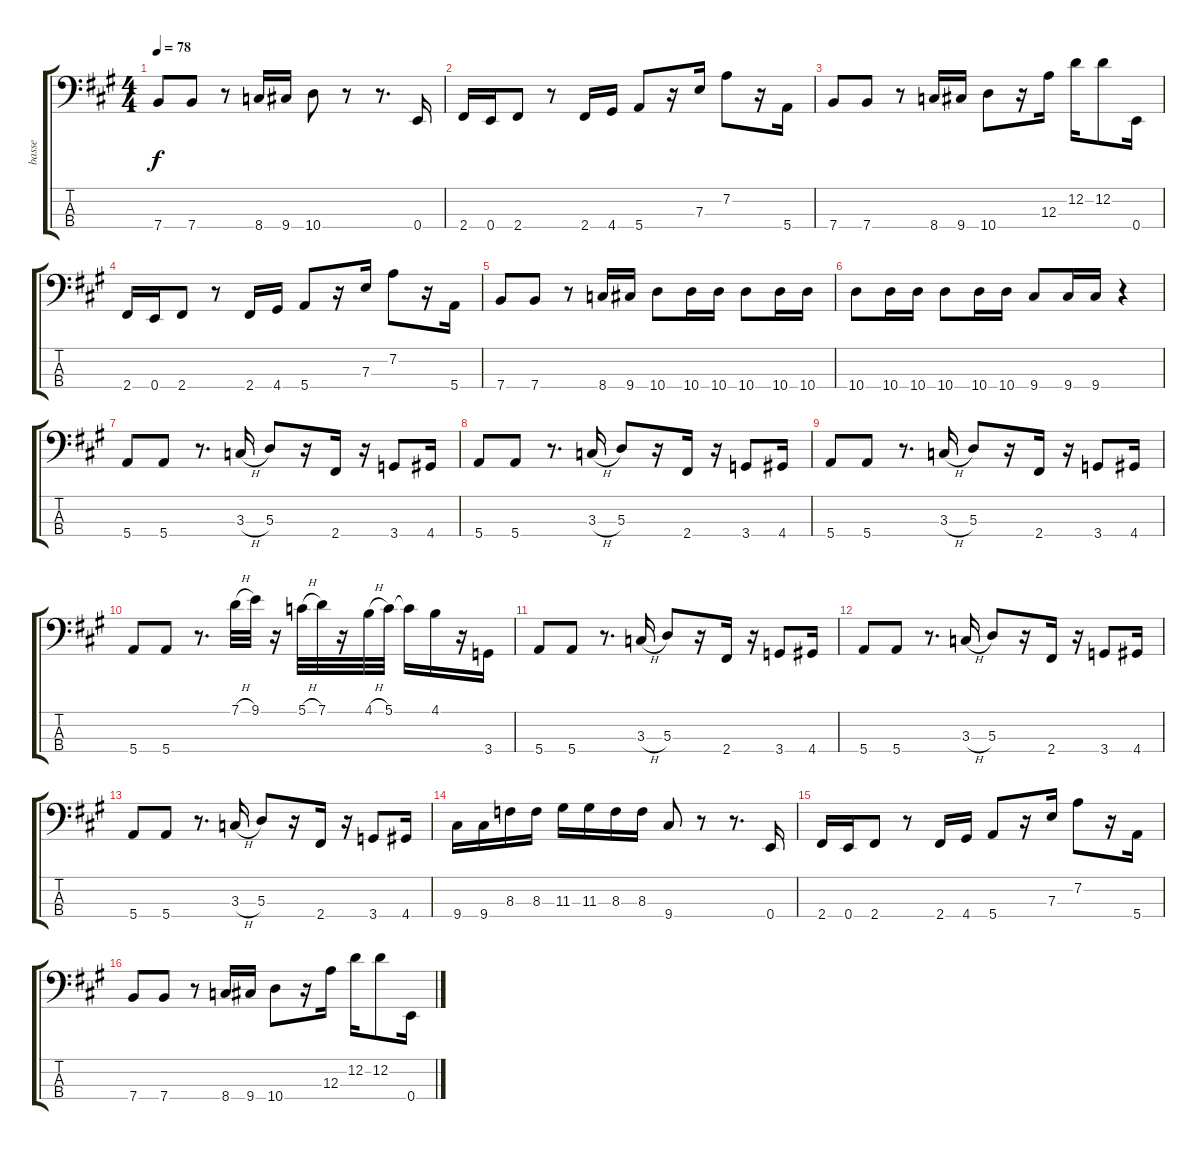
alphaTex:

\track ("basse" "basse") {instrument electricbassfinger}
\staff {score tabs}
\tuning (G2 D2 A1 E1) {hide}
\ts (4 4)
\tempo 78
\clef f4
\ks a
7.4.8{dy f} 7.4.8 r.8 8.4.16 9.4.16 10.4.8 r.8 r.8{d} 0.4.16 |
2.4.16 0.4.16 2.4.8 r.8 2.4.16 4.4.16 5.4.8 r.16 7.3.16 7.2.8 r.16 5.4.16 |
7.4.8 7.4.8 r.8 8.4.16 9.4.16 10.4.8 r.16 12.3.16 12.2.16 12.2.8 0.4.16 |
2.4.16 0.4.16 2.4.8 r.8 2.4.16 4.4.16 5.4.8 r.16 7.3.16 7.2.8 r.16 5.4.16 |
7.4.8 7.4.8 r.8 8.4.16 9.4.16 10.4.8 10.4.16 10.4.16 10.4.8 10.4.16 10.4.16 |
10.4.8 10.4.16 10.4.16 10.4.8 10.4.16 10.4.16 9.4.8 9.4.16 9.4.16 r.4 |
5.4.8 5.4.8 r.8{d} 3.3{h}.16 5.3.8 r.16 2.4.16 r.16 3.4.8 4.4.16 |
5.4.8 5.4.8 r.8{d} 3.3{h}.16 5.3.8 r.16 2.4.16 r.16 3.4.8 4.4.16 |
5.4.8 5.4.8 r.8{d} 3.3{h}.16 5.3.8 r.16 2.4.16 r.16 3.4.8 4.4.16 |
5.4.8 5.4.8 r.8{d} 7.1{h}.32 9.1.32 r.16 5.1{h}.32 7.1.32 r.16 4.1{h}.32 5.1.32 5.1{t}.16 4.1.16 r.16 3.4.16 |
5.4.8 5.4.8 r.8{d} 3.3{h}.16 5.3.8 r.16 2.4.16 r.16 3.4.8 4.4.16 |
5.4.8 5.4.8 r.8{d} 3.3{h}.16 5.3.8 r.16 2.4.16 r.16 3.4.8 4.4.16 |
5.4.8 5.4.8 r.8{d} 3.3{h}.16 5.3.8 r.16 2.4.16 r.16 3.4.8 4.4.16 |
9.4.16 9.4.16 8.3.16 8.3.16 11.3.16 11.3.16 8.3.16 8.3.16 9.4.8 r.8 r.8{d} 0.4.16 |
2.4.16 0.4.16 2.4.8 r.8 2.4.16 4.4.16 5.4.8 r.16 7.3.16 7.2.8 r.16 5.4.16 |
7.4.8 7.4.8 r.8 8.4.16 9.4.16 10.4.8 r.16 12.3.16 12.2.16 12.2.8 0.4.16
